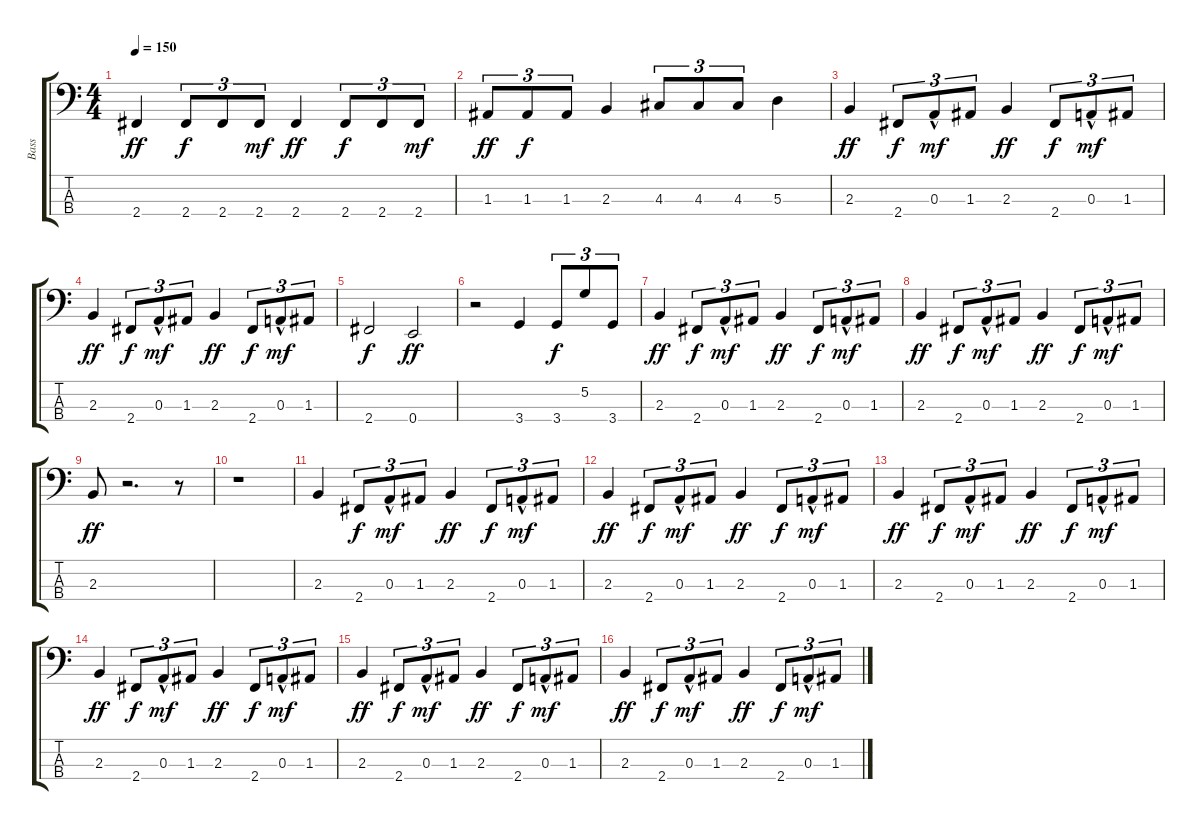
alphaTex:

\track ("Bass" "Bass") {instrument electricbassfinger}
\staff {score tabs}
\tuning (G2 D2 A1 E1) {hide}
\ts (4 4)
\tempo 150
\clef f4
\ks c
2.4.4{dy ff} 2.4.8{tu (3 2) dy f} 2.4.8{tu (3 2)} 2.4.8{tu (3 2) dy mf} 2.4.4{dy ff} 2.4.8{tu (3 2) dy f} 2.4.8{tu (3 2)} 2.4.8{tu (3 2) dy mf} |
1.3.8{tu (3 2) dy ff} 1.3.8{tu (3 2) dy f} 1.3.8{tu (3 2)} 2.3.4 4.3.8{tu (3 2)} 4.3.8{tu (3 2)} 4.3.8{tu (3 2)} 5.3.4 |
2.3.4{dy ff} 2.4.8{tu (3 2) dy f} 0.3{hac}.8{tu (3 2) dy mf} 1.3.8{tu (3 2)} 2.3.4{dy ff} 2.4.8{tu (3 2) dy f} 0.3{hac}.8{tu (3 2) dy mf} 1.3.8{tu (3 2)} |
2.3.4{dy ff} 2.4.8{tu (3 2) dy f} 0.3{hac}.8{tu (3 2) dy mf} 1.3.8{tu (3 2)} 2.3.4{dy ff} 2.4.8{tu (3 2) dy f} 0.3{hac}.8{tu (3 2) dy mf} 1.3.8{tu (3 2)} |
2.4.2{dy f} 0.4.2{dy ff} |
r.2 3.4.4 3.4.8{tu (3 2) dy f} 5.2.8{tu (3 2)} 3.4.8{tu (3 2)} |
2.3.4{dy ff} 2.4.8{tu (3 2) dy f} 0.3{hac}.8{tu (3 2) dy mf} 1.3.8{tu (3 2)} 2.3.4{dy ff} 2.4.8{tu (3 2) dy f} 0.3{hac}.8{tu (3 2) dy mf} 1.3.8{tu (3 2)} |
2.3.4{dy ff} 2.4.8{tu (3 2) dy f} 0.3{hac}.8{tu (3 2) dy mf} 1.3.8{tu (3 2)} 2.3.4{dy ff} 2.4.8{tu (3 2) dy f} 0.3{hac}.8{tu (3 2) dy mf} 1.3.8{tu (3 2)} |
2.3.8{dy ff} r.2{d} r.8 |
r.1 |
2.3.4 2.4.8{tu (3 2) dy f} 0.3{hac}.8{tu (3 2) dy mf} 1.3.8{tu (3 2)} 2.3.4{dy ff} 2.4.8{tu (3 2) dy f} 0.3{hac}.8{tu (3 2) dy mf} 1.3.8{tu (3 2)} |
2.3.4{dy ff} 2.4.8{tu (3 2) dy f} 0.3{hac}.8{tu (3 2) dy mf} 1.3.8{tu (3 2)} 2.3.4{dy ff} 2.4.8{tu (3 2) dy f} 0.3{hac}.8{tu (3 2) dy mf} 1.3.8{tu (3 2)} |
2.3.4{dy ff} 2.4.8{tu (3 2) dy f} 0.3{hac}.8{tu (3 2) dy mf} 1.3.8{tu (3 2)} 2.3.4{dy ff} 2.4.8{tu (3 2) dy f} 0.3{hac}.8{tu (3 2) dy mf} 1.3.8{tu (3 2)} |
2.3.4{dy ff} 2.4.8{tu (3 2) dy f} 0.3{hac}.8{tu (3 2) dy mf} 1.3.8{tu (3 2)} 2.3.4{dy ff} 2.4.8{tu (3 2) dy f} 0.3{hac}.8{tu (3 2) dy mf} 1.3.8{tu (3 2)} |
2.3.4{dy ff} 2.4.8{tu (3 2) dy f} 0.3{hac}.8{tu (3 2) dy mf} 1.3.8{tu (3 2)} 2.3.4{dy ff} 2.4.8{tu (3 2) dy f} 0.3{hac}.8{tu (3 2) dy mf} 1.3.8{tu (3 2)} |
2.3.4{dy ff} 2.4.8{tu (3 2) dy f} 0.3{hac}.8{tu (3 2) dy mf} 1.3.8{tu (3 2)} 2.3.4{dy ff} 2.4.8{tu (3 2) dy f} 0.3{hac}.8{tu (3 2) dy mf} 1.3.8{tu (3 2)}
